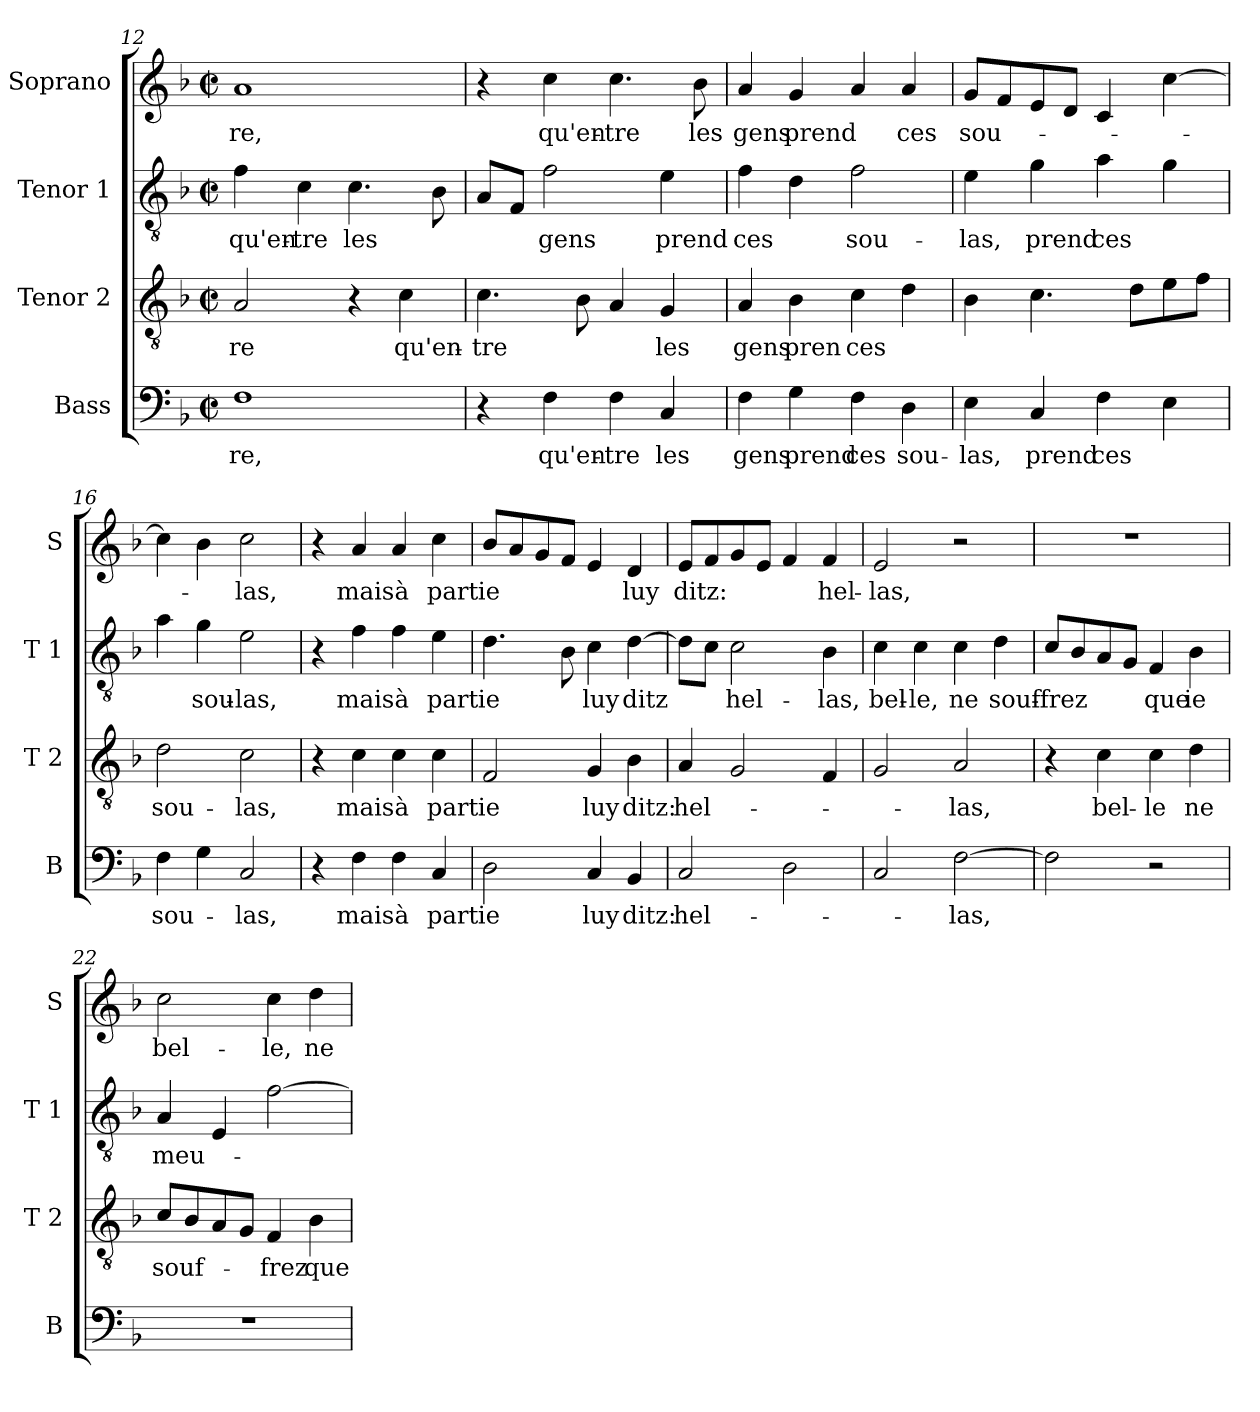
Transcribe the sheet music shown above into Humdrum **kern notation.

**kern	**text	**kern	**text	**kern	**text	**kern	**text
*part4	*part4	*part3	*part3	*part2	*part2	*part1	*part1
*staff4	*staff4	*staff3	*staff3	*staff2	*staff2	*staff1	*staff1
*I"Bass	*	*I"Tenor 2	*	*I"Tenor 1	*	*I"Soprano	*
*I'B	*	*I'T 2	*	*I'T 1	*	*I'S	*
*clefF4	*	*clefGv2	*	*clefGv2	*	*clefG2	*
*k[b-]	*	*k[b-]	*	*k[b-]	*	*k[b-]	*
*F:	*	*F:	*	*F:	*	*F:	*
*M2/2	*	*M2/2	*	*M2/2	*	*M2/2	*
*met(c|)	*	*met(c|)	*	*met(c|)	*	*met(c|)	*
=12	=12	=12	=12	=12	=12	=12	=12
!	!LO:LY:b	!	!LO:LY:b	!	!LO:LY:b	!	!LO:LY:b
1F	-re,	2A/	-re	4f\	qu'en-	1a	-re,
!	!	!	!	!	!LO:LY:b	!	!
.	.	.	.	4c\	-tre	.	.
!	!	!	!	!	!LO:LY:b	!	!
.	.	4r	.	4.c\	les	.	.
!	!	!	!LO:LY:b	!	!	!	!
.	.	4c\	qu'en-	.	.	.	.
.	.	.	.	8B-\	.	.	.
=13	=13	=13	=13	=13	=13	=13	=13
!	!	!	!LO:LY:b	!	!	!	!
4r	.	4.c\	-tre	8A/L	.	4r	.
.	.	.	.	8F/J	.	.	.
!	!LO:LY:b	!	!	!	!LO:LY:b	!	!LO:LY:b
4F\	qu'en-	.	.	2f\	gens	4cc\	qu'en-
.	.	8B-\	.	.	.	.	.
!	!LO:LY:b	!	!	!	!	!	!LO:LY:b
4F\	-tre	4A/	.	.	.	4.cc\	-tre
!	!LO:LY:b	!	!LO:LY:b	!	!LO:LY:b	!	!
4C/	les	4G/	les	4e\	prend	.	.
!	!	!	!	!	!	!	!LO:LY:b
.	.	.	.	.	.	8b-\	les
=14	=14	=14	=14	=14	=14	=14	=14
!	!LO:LY:b	!	!LO:LY:b	!	!LO:LY:b	!	!LO:LY:b
4F\	gens	4A/	gens	4f\	ces	4a/	gens
!	!LO:LY:b	!	!LO:LY:b	!	!	!	!LO:LY:b
4G\	prend	4B-\	pren	4d\	.	4g/	prend
!	!LO:LY:b	!	!LO:LY:b	!	!LO:LY:b	!	!
4F\	ces	4c\	ces	2f\	sou-	4a/	.
!	!LO:LY:b	!	!	!	!	!	!LO:LY:b
4D\	sou-	4d\	.	.	.	4a/	ces
=15	=15	=15	=15	=15	=15	=15	=15
!	!LO:LY:b	!	!	!	!LO:LY:b	!	!LO:LY:b
4E\	-las,	4B-\	.	4e\	-las,	8g/L	sou-
.	.	.	.	.	.	8f/	.
!	!LO:LY:b	!	!	!	!LO:LY:b	!	!
4C/	prend	4.c\	.	4g\	prend	8e/	.
.	.	.	.	.	.	8d/J	.
!	!LO:LY:b	!	!	!	!LO:LY:b	!	!
4F\	ces	.	.	4a\	ces	4c/	.
.	.	8d\L	.	.	.	.	.
4E\	.	8e\	.	4g\	.	[4cc\	.
.	.	8f\J	.	.	.	.	.
!!LO:LB:g=z
=16	=16	=16	=16	=16	=16	=16	=16
!	!LO:LY:b	!	!LO:LY:b	!	!	!	!
4F\	sou-	2d\	sou-	4a\	.	4cc\]	.
!	!	!	!	!	!LO:LY:b	!	!
4G\	.	.	.	4g\	sou-	4b-\	.
!	!LO:LY:b	!	!LO:LY:b	!	!LO:LY:b	!	!LO:LY:b
2C/	-las,	2c\	-las,	2e\	-las,	2cc\	-las,
=17	=17	=17	=17	=17	=17	=17	=17
4r	.	4r	.	4r	.	4r	.
!	!LO:LY:b	!	!LO:LY:b	!	!LO:LY:b	!	!LO:LY:b
4F\	mais	4c\	mais	4f\	mais	4a/	mais
!	!LO:LY:b	!	!LO:LY:b	!	!LO:LY:b	!	!LO:LY:b
4F\	à	4c\	à	4f\	à	4a/	à
!	!LO:LY:b	!	!LO:LY:b	!	!LO:LY:b	!	!LO:LY:b
4C/	part	4c\	part	4e\	part	4cc\	part
=18	=18	=18	=18	=18	=18	=18	=18
!	!LO:LY:b	!	!LO:LY:b	!	!LO:LY:b	!	!LO:LY:b
2D\	ie	2F/	ie	4.d\	ie	8b-/L	ie
.	.	.	.	.	.	8a/	.
.	.	.	.	.	.	8g/	.
.	.	.	.	8B-\	.	8f/J	.
!	!LO:LY:b	!	!LO:LY:b	!	!LO:LY:b	!	!
4C/	luy	4G/	luy	4c\	luy	4e/	.
!	!LO:LY:b	!	!LO:LY:b	!	!LO:LY:b	!	!LO:LY:b
4BB-/	ditz:	4B-\	ditz:	[4d\	ditz	4d/	luy
=19	=19	=19	=19	=19	=19	=19	=19
!	!LO:LY:b	!	!LO:LY:b	!	!	!	!LO:LY:b
2C/	hel-	4A/	hel-	8d\L]	.	8e/L	ditz:
.	.	.	.	8c\J	.	8f/	.
!	!	!	!	!	!LO:LY:b	!	!
.	.	2G/	.	2c\	hel-	8g/	.
.	.	.	.	.	.	8e/J	.
2D\	.	.	.	.	.	4f/	.
!	!	!	!	!	!LO:LY:b	!	!LO:LY:b
.	.	4F/	.	4B-\	-las,	4f/	hel-
=20	=20	=20	=20	=20	=20	=20	=20
!	!	!	!	!	!LO:LY:b	!	!LO:LY:b
2C/	.	2G/	.	4c\	bel-	2e/	-las,
!	!	!	!	!	!LO:LY:b	!	!
.	.	.	.	4c\	-le,	.	.
!	!LO:LY:b	!	!LO:LY:b	!	!LO:LY:b	!	!
[2F\	-las,	2A/	-las,	4c\	ne	2r	.
!	!	!	!	!	!LO:LY:b	!	!
.	.	.	.	4d\	souf-	.	.
!!LO:LB:g=z
=21	=21	=21	=21	=21	=21	=21	=21
!	!	!	!	!	!LO:LY:b	!	!
2F\]	.	4r	.	8c/L	-frez	1r	.
.	.	.	.	8B-/	.	.	.
!	!	!	!LO:LY:b	!	!	!	!
.	.	4c\	bel-	8A/	.	.	.
.	.	.	.	8G/J	.	.	.
!	!	!	!LO:LY:b	!	!LO:LY:b	!	!
2r	.	4c\	-le	4F/	que	.	.
!	!	!	!LO:LY:b	!	!LO:LY:b	!	!
.	.	4d\	ne	4B-\	ie	.	.
=22	=22	=22	=22	=22	=22	=22	=22
!	!	!	!LO:LY:b	!	!LO:LY:b	!	!LO:LY:b
1r	.	8c/L	souf-	4A/	meu-	2cc\	bel-
.	.	8B-/	.	.	.	.	.
.	.	8A/	.	4E/	.	.	.
.	.	8G/J	.	.	.	.	.
!	!	!	!LO:LY:b	!	!	!	!LO:LY:b
.	.	4F/	-frez	[2f\	.	4cc\	-le,
!	!	!	!LO:LY:b	!	!	!	!LO:LY:b
.	.	4B-\	que	.	.	4dd\	ne
=	=	=	=	=	=	=	=
*-	*-	*-	*-	*-	*-	*-	*-
